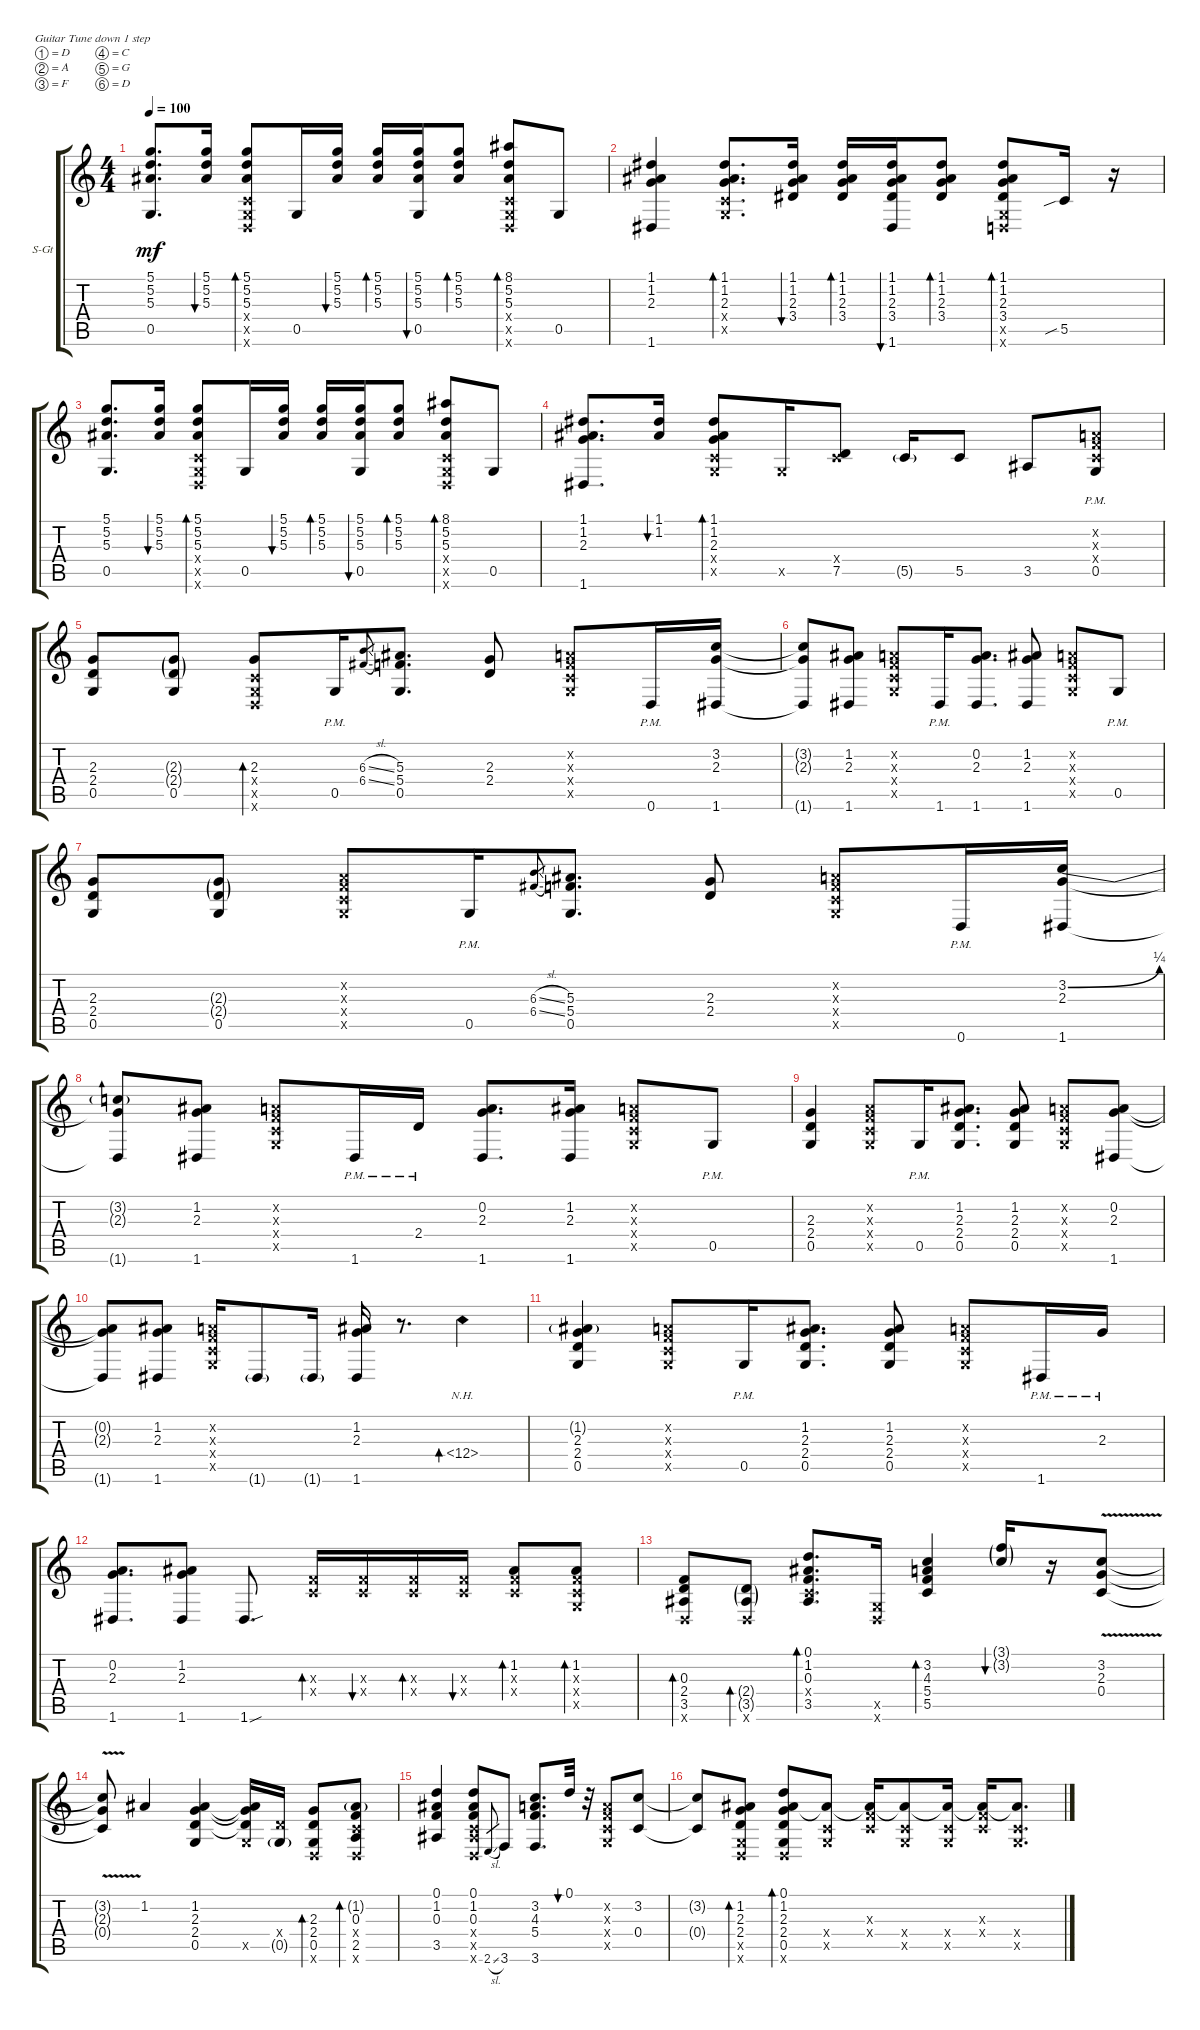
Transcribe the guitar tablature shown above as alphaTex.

\defaultSystemsLayout 4
\bracketExtendMode groupsimilarinstruments
\firstSystemTrackNameOrientation horizontal
\otherSystemsTrackNameOrientation horizontal
\track ("Steel Guitar" "S-Gt") {instrument acousticguitarsteel}
\staff {score tabs}
\tuning (D4 A3 F3 C3 G2 D2)
\ts (4 4)
\tempo 100
\clef g2
\ks c
(5.1 5.2 5.3 0.5).8{d dy mf} (5.1 5.2 5.3).16{bu 30} (0.6{x} 0.5{x} 0.4{x} 5.3 5.2 5.1).8{bd 30} 0.5.16 (5.1 5.2 5.3).16{bu 30} (5.1 5.2 5.3).16{bd 30} (5.1 5.2 5.3 0.5).16{bu 30} (5.2 5.1 5.3).8{bd 30} (8.1 5.2 5.3 0.4{x} 0.5{x} 0.6{x}).8{bd 30} 0.5.8 |
(1.6 1.1 1.2 2.3).4 (1.2 2.3 0.4{x} 0.5{x} 1.1).8{d bd 30} (1.1 1.2 2.3 3.4).16{bu 30} (1.1 1.2 2.3 3.4).16{bd 30} (1.1 1.2 2.3 3.4 1.6).16{bu 30} (1.1 1.2 2.3 3.4).8{bd 30} (1.2 2.3 3.4 0.5{x} 0.6{x} 1.1).8{bd 30} 5.5{sib}.16 r.16 |
(5.1 5.2 5.3 0.5).8{d} (5.1 5.2 5.3).16{bu 30} (0.6{x} 0.5{x} 0.4{x} 5.3 5.2 5.1).8{bd 30} 0.5.16 (5.1 5.2 5.3).16{bu 30} (5.1 5.2 5.3).16{bd 30} (5.1 5.2 5.3 0.5).16{bu 30} (5.2 5.1 5.3).8{bd 30} (8.1 5.2 5.3 0.4{x} 0.5{x} 0.6{x}).8{bd 30} 0.5.8 |
(1.6 1.1 1.2 2.3).8{d} (1.1 1.2).16{bu 30} (1.2 2.3 0.4{x} 0.5{x} 1.1).8{bd 30} 0.5{x}.16 (7.5 0.4{x}).8 5.5{g}.16 5.5.8 3.5.8 (0.5{pm} 0.4{x} 0.3{x} 0.2{x}).8 |
(0.5 2.4 2.3).8 (0.5 2.3{g} 2.4{g}).8 (0.5{x} 0.4{x} 2.3 0.6{x}).8{bd 30} 0.5{pm}.16 (6.3{sl} 6.4{sl}).8{gr} (0.5 5.3 5.4).8{d} (2.3 2.4).8 (0.4{x} 0.3{x} 0.2{x} 0.5{x}).8 0.6{pm}.16 (1.6 3.2 2.3).16 |
(1.6{t} 3.2{t} 2.3{t}).8 (2.3 1.6 1.2).8 (0.5{x} 0.4{x} 0.3{x} 0.2{x}).8 1.6{pm}.16 (2.3 0.2 1.6).8{d} (1.2 2.3 1.6).8 (0.2{x} 0.3{x} 0.4{x} 0.5{x}).8 0.5{pm}.8 |
(0.5 2.4 2.3).8 (0.5 2.3{g} 2.4{g}).8 (0.5{x} 0.4{x} 0.3{x} 0.2{x}).8 0.5{pm}.16 (6.3{sl} 6.4{sl}).8{gr} (0.5 5.3 5.4).8{d} (2.3 2.4).8 (0.4{x} 0.3{x} 0.2{x} 0.5{x}).8 0.6{pm}.16 (1.6 3.2{be (bend 0 0 14.399999999999999 1)} 2.3).16 |
(1.6{t} 3.2{t} 2.3{t}).8 (2.3 1.6 1.2).8 (0.5{x} 0.4{x} 0.3{x} 0.2{x}).8 1.6{pm}.16 2.4{pm}.16 (2.3 0.2 1.6).8{d} (1.2 2.3 1.6).16 (0.5{x} 0.4{x} 0.2{x} 0.3{x}).8 0.5{pm}.8 |
(0.5 2.4 2.3).4 (0.2{x} 0.3{x} 0.4{x} 0.5{x}).8 0.5{pm}.16 (0.5 2.4 2.3 1.2).8{d} (2.3 2.4 0.5 1.2).8 (0.2{x} 0.3{x} 0.4{x} 0.5{x}).8 (0.2 2.3 1.6).8 |
(0.2{t} 2.3{t} 1.6{t}).8 (1.2 2.3 1.6).8 (0.5{x} 0.4{x} 0.3{x} 0.2{x}).16 1.6{g}.8 1.6{g}.16 (1.2 2.3 1.6).16 r.8{d} 12.4{nh}.4{bd 30} |
(2.3 2.4 0.5 1.2{g}).4 (0.5{x} 0.4{x} 0.3{x} 0.2{x}).8 0.5{pm}.16 (0.5 2.4 2.3 1.2).8{d} (1.2 2.3 2.4 0.5).8 (0.5{x} 0.4{x} 0.3{x} 0.2{x}).8 1.6{pm}.16 2.3{pm}.16 |
(0.2 2.3 1.6).8{d} (1.2 2.3 1.6).8 1.6{sou}.8{d} (0.3{x} 0.4{x}).16{bd 30} (0.4{x} 0.3{x}).16{bu 30} (0.3{x} 0.4{x}).16{bd 30} (0.4{x} 0.3{x}).16{bu 30} (0.4{x} 0.3{x} 1.2).8{bd 30} (1.2 0.3{x} 0.4{x} 0.5{x}).8{bd 30} |
(0.3 2.4 3.5 0.6{x}).8{bd 30} (2.4{g} 3.5{g} 0.6{x}).8{bd 30} (0.1 1.2 0.3 0.4{x} 3.5).8{d bd 30} (0.5{x} 0.6{x}).16 (3.2 4.3 5.4 5.5).4{bd 30} (3.1{g} 3.2{g}).16{bu 30} r.16 (3.2{v} 2.3{v} 0.4).8 |
(3.2{v t} 2.3{v t} 0.4{t}).8 1.2.4 (1.2 2.3 2.4 0.5).4 (1.2{t} 2.3{t} 2.4{t} 0.5{x}).16 (0.5{g} 2.4{x}).16 (2.3 2.4 0.5 0.6{x}).8{bd 30} (2.5 0.4{x} 0.3 0.6{x} 1.2{g}).8{bd 30} |
(0.1 1.2 0.3 3.5).4 (0.1 1.2 0.3 3.5{x} 0.4{x} 0.6{x}).8 2.6{sl}.8{gr} 3.6.8 (3.6 3.2 4.3 5.4).8{d} 0.1.32{bu 30} r.32 (0.2{x} 0.3{x} 0.4{x} 0.5{x}).8 (3.2 0.4).8 |
(3.2{t} 0.4{t}).8 (1.2 2.3 2.4 0.5{x} 0.6{x}).8{bd 30} (1.2 2.3 2.4 0.1 0.5 0.6{x}).8{bd 30} (0.4{x} 0.5{x} 1.2{t}).8 (1.2{t} 0.3{x} 0.4{x}).16 (0.4{x} 0.5{x} 1.2{t}).8 (0.4{x} 0.5{x} 1.2{t}).16 (0.3{x} 0.4{x} 1.2{t}).16 (0.4{x} 0.5{x} 1.2{t}).8{d}
